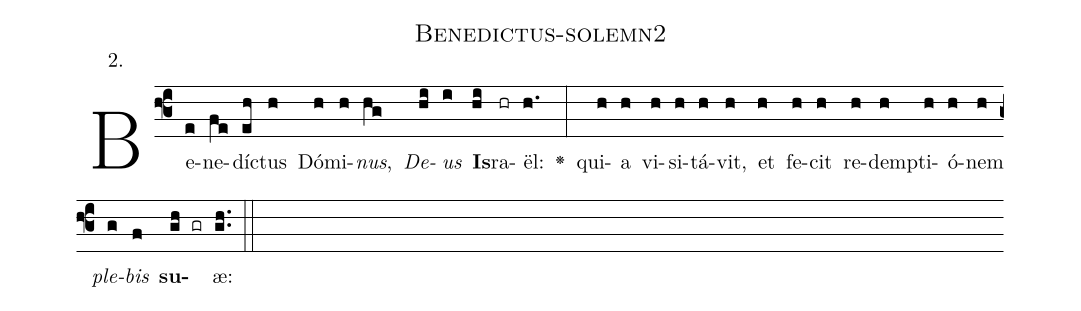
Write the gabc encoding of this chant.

name: Benedictus-solemn2;
annotation: 2.;
%%
(f3)Be(e)ne(fe)dí(eh)ctus(h) Dó(h)mi(h)<i>nus</i>,(hg) <i>De</i>(hi)<i>us</i>(i) <b>Is</b>(hi)ra(hr)ël:(h.) <v>\greheightstar</v>(:) qui(h)a(h) vi(h)si(h)tá(h)vit,(h) et(h) fe(h)cit(h) re(h)dem(h)pti(h)ó(h)nem(h) <i>ple</i>(g)<i>bis</i>(f) <b>su</b>(gh gr)æ:(gh..) (::)


%E(h) u(h) o(g) u(f) a(gh) e.(gh..) (::)
